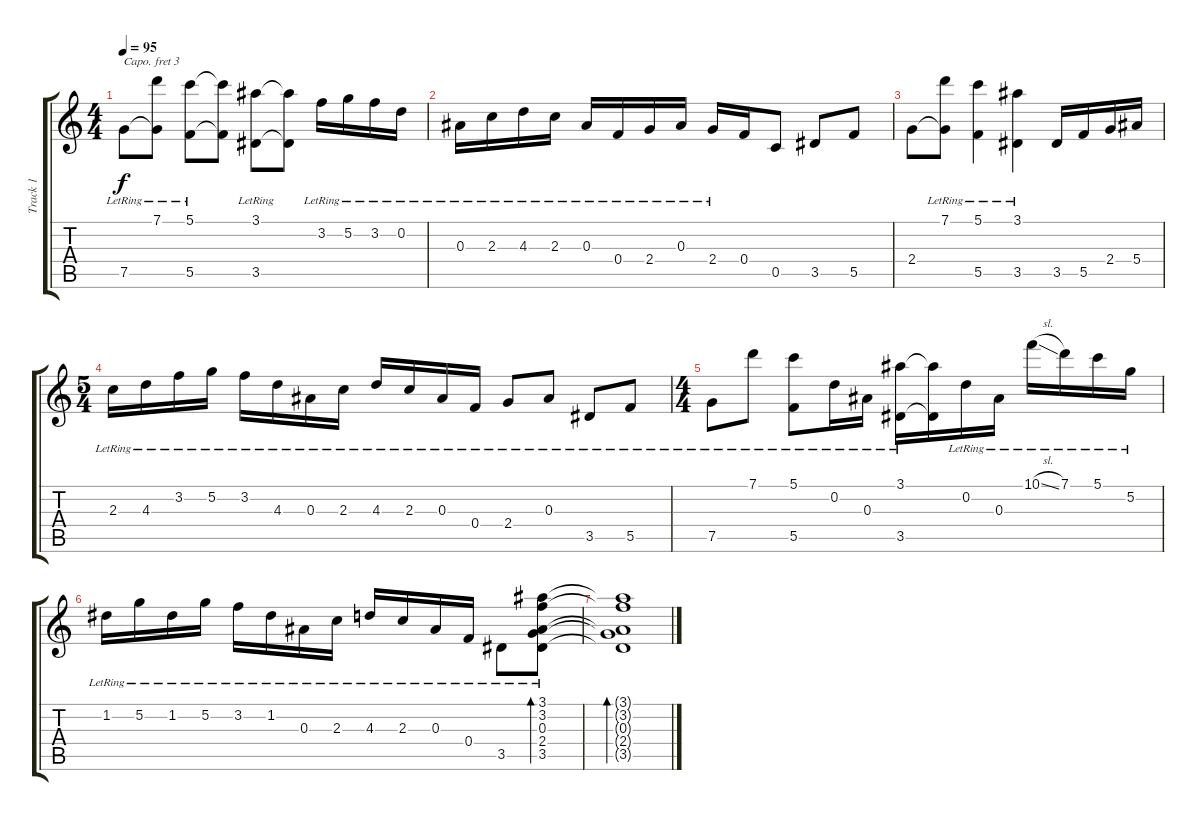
\track ("Track 1" "Track 1") {instrument electricguitarjazz}
\staff {score tabs}
\capo 3
\tuning (E4 B3 G3 D3 A2 E2) {hide}
\ts (4 4)
\tempo 95
\clef g2
\ks c
7.5{lr}.8{dy f} (7.1{lr} 7.5{t}).8 (5.1{lr} 5.5{lr}).8 (5.1{t} 5.5{t}).8 (3.1{lr} 3.5{lr}).8 (3.1{t} 3.5{t}).8 3.2{lr}.16 5.2{lr}.16 3.2{lr}.16 0.2{lr}.16 |
0.3{lr}.16 2.3{lr}.16 4.3{lr}.16 2.3{lr}.16 0.3{lr}.16 0.4{lr}.16 2.4{lr}.16 0.3{lr}.16 2.4{lr}.16 0.4.16 0.5.8 3.5.8 5.5.8 |
2.4.8 (7.1{lr} 2.4{t}).8 (5.1{lr} 5.5{lr}).4 (3.1{lr} 3.5{lr}).4 3.5.16 5.5.16 2.4.16 5.4.16 |
\ts (5 4)
2.3{lr}.16 4.3{lr}.16 3.2{lr}.16 5.2{lr}.16 3.2{lr}.16 4.3{lr}.16 0.3{lr}.16 2.3{lr}.16 4.3{lr}.16 2.3{lr}.16 0.3{lr}.16 0.4{lr}.16 2.4{lr}.8 0.3{lr}.8 3.5{lr}.8 5.5{lr}.8 |
\ts (4 4)
7.5{lr}.8 7.1{lr}.8 (5.1{lr} 5.5{lr}).8 0.2{lr}.16 0.3{lr}.16 (3.1{lr} 3.5{lr}).16 (3.1{t} 3.5{t}).16 0.2{lr}.16 0.3{lr}.16 10.1{sl lr}.16 7.1{lr}.16 5.1{lr}.16 5.2{lr}.16 |
1.2{lr}.16 5.2{lr}.16 1.2{lr}.16 5.2{lr}.16 3.2{lr}.16 1.2{lr}.16 0.3{lr}.16 2.3{lr}.16 4.3{lr}.16 2.3{lr}.16 0.3{lr}.16 0.4{lr}.16 3.5{lr}.8 (3.1{lr} 3.2{lr} 0.3{lr} 2.4{lr} 3.5{lr}).8{bd 480} |
(3.1{t} 3.2{t} 0.3{t} 2.4{t} 3.5{t}).1{bd 120}
